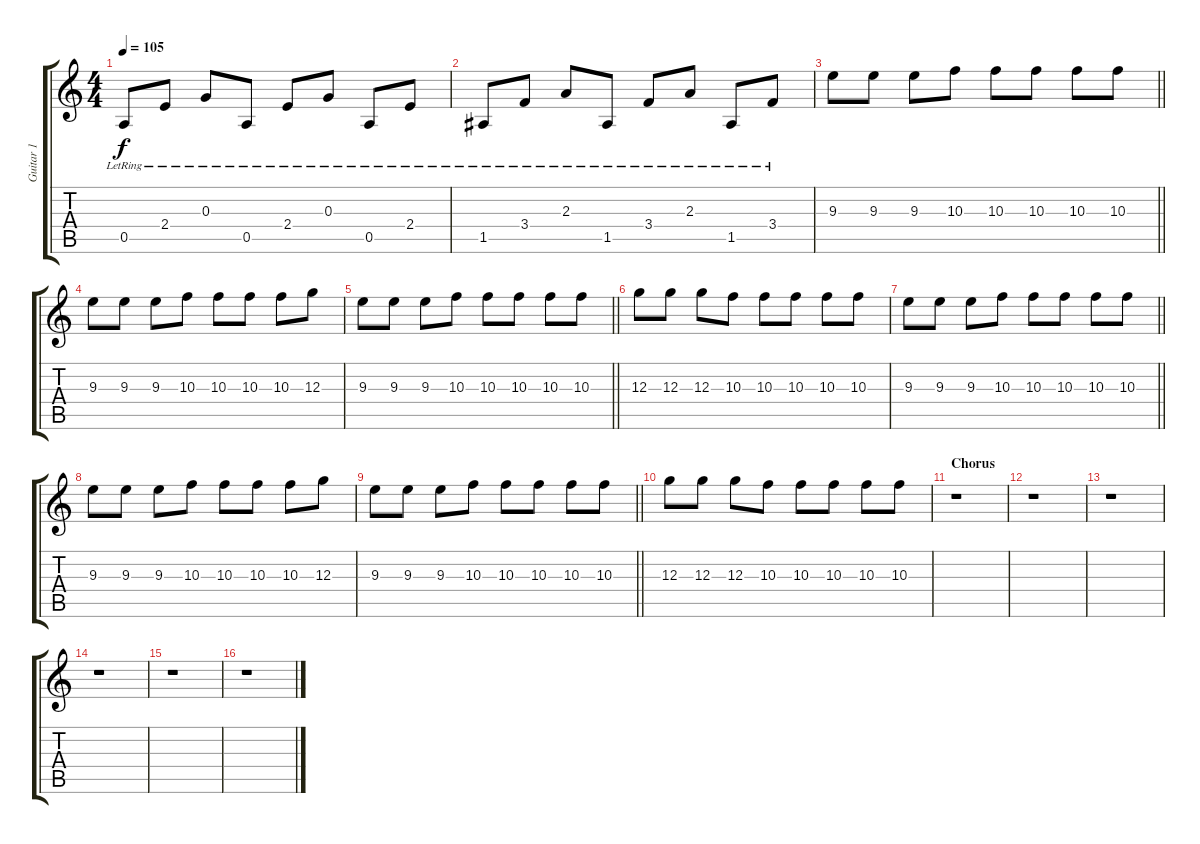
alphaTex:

\track ("Guitar 1" "Guitar 1") {instrument electricguitarclean}
\staff {score tabs}
\tuning (E4 B3 G3 D3 A2 E2) {hide}
\ts (4 4)
\tempo 105
\clef g2
\ks c
0.5{lr}.8{dy f} 2.4{lr}.8 0.3{lr}.8 0.5{lr}.8 2.4{lr}.8 0.3{lr}.8 0.5{lr}.8 2.4{lr}.8 |
1.5{lr}.8 3.4{lr}.8 2.3{lr}.8 1.5{lr}.8 3.4{lr}.8 2.3{lr}.8 1.5{lr}.8 3.4{lr}.8 |
\barLineRight lightlight
9.3.8 9.3.8 9.3.8 10.3.8 10.3.8 10.3.8 10.3.8 10.3.8 |
9.3.8 9.3.8 9.3.8 10.3.8 10.3.8 10.3.8 10.3.8 12.3.8 |
\barLineRight lightlight
9.3.8 9.3.8 9.3.8 10.3.8 10.3.8 10.3.8 10.3.8 10.3.8 |
12.3.8 12.3.8 12.3.8 10.3.8 10.3.8 10.3.8 10.3.8 10.3.8 |
\barLineRight lightlight
9.3.8 9.3.8 9.3.8 10.3.8 10.3.8 10.3.8 10.3.8 10.3.8 |
9.3.8 9.3.8 9.3.8 10.3.8 10.3.8 10.3.8 10.3.8 12.3.8 |
\barLineRight lightlight
9.3.8 9.3.8 9.3.8 10.3.8 10.3.8 10.3.8 10.3.8 10.3.8 |
12.3.8 12.3.8 12.3.8 10.3.8 10.3.8 10.3.8 10.3.8 10.3.8 |
\section ("" "Chorus")
r.1 |
r.1 |
r.1 |
r.1 |
r.1 |
r.1
